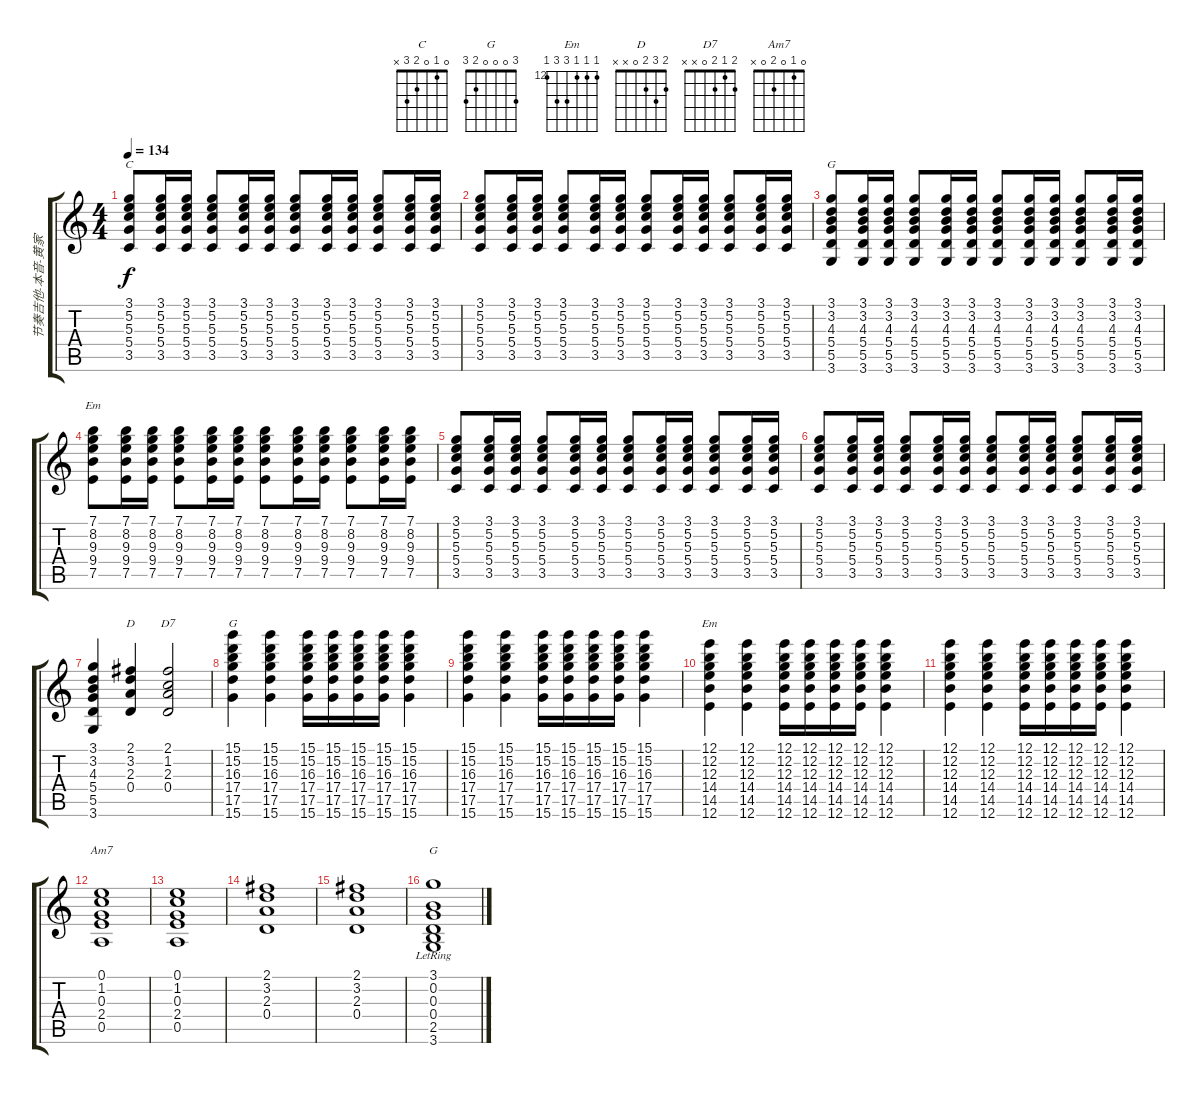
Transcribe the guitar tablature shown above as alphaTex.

\track ("节奏吉他-本音-黄家驹" "节奏吉他-本音-黄家") {instrument electricguitarclean}
\staff {score tabs}
\tuning (E4 B3 G3 D3 A2 E2) {hide}
\chord ("C" 0 1 0 2 3 x)
\chord ("G" 3 3 4 5 5 3)
\chord ("Em" 7 8 9 9 7 x) {firstfret 7}
\chord ("D" 2 3 2 0 x x)
\chord ("D7" 2 1 2 0 x x)
\chord ("G" 15 15 16 17 17 15) {firstfret 15}
\chord ("Em" 12 12 12 14 14 12) {firstfret 12}
\chord ("Am7" 0 1 0 2 0 x)
\chord ("G" 3 0 0 0 2 3)
\ts (4 4)
\tempo 134
\clef g2
\ks c
(3.1 5.2 5.3 5.4 3.5).8{ch "C" dy f} (3.1 5.2 5.3 5.4 3.5).16 (3.1 5.2 5.3 5.4 3.5).16 (3.1 5.2 5.3 5.4 3.5).8 (3.1 5.2 5.3 5.4 3.5).16 (3.1 5.2 5.3 5.4 3.5).16 (3.1 5.2 5.3 5.4 3.5).8 (3.1 5.2 5.3 5.4 3.5).16 (3.1 5.2 5.3 5.4 3.5).16 (3.1 5.2 5.3 5.4 3.5).8 (3.1 5.2 5.3 5.4 3.5).16 (3.1 5.2 5.3 5.4 3.5).16 |
(3.1 5.2 5.3 5.4 3.5).8 (3.1 5.2 5.3 5.4 3.5).16 (3.1 5.2 5.3 5.4 3.5).16 (3.1 5.2 5.3 5.4 3.5).8 (3.1 5.2 5.3 5.4 3.5).16 (3.1 5.2 5.3 5.4 3.5).16 (3.1 5.2 5.3 5.4 3.5).8 (3.1 5.2 5.3 5.4 3.5).16 (3.1 5.2 5.3 5.4 3.5).16 (3.1 5.2 5.3 5.4 3.5).8 (3.1 5.2 5.3 5.4 3.5).16 (3.1 5.2 5.3 5.4 3.5).16 |
(3.1 3.2 4.3 5.4 5.5 3.6).8{ch "G"} (3.1 3.2 4.3 5.4 5.5 3.6).16 (3.1 3.2 4.3 5.4 5.5 3.6).16 (3.1 3.2 4.3 5.4 5.5 3.6).8 (3.1 3.2 4.3 5.4 5.5 3.6).16 (3.1 3.2 4.3 5.4 5.5 3.6).16 (3.1 3.2 4.3 5.4 5.5 3.6).8 (3.1 3.2 4.3 5.4 5.5 3.6).16 (3.1 3.2 4.3 5.4 5.5 3.6).16 (3.1 3.2 4.3 5.4 5.5 3.6).8 (3.1 3.2 4.3 5.4 5.5 3.6).16 (3.1 3.2 4.3 5.4 5.5 3.6).16 |
(7.1 8.2 9.3 9.4 7.5).8{ch "Em"} (7.1 8.2 9.3 9.4 7.5).16 (7.1 8.2 9.3 9.4 7.5).16 (7.1 8.2 9.3 9.4 7.5).8 (7.1 8.2 9.3 9.4 7.5).16 (7.1 8.2 9.3 9.4 7.5).16 (7.1 8.2 9.3 9.4 7.5).8 (7.1 8.2 9.3 9.4 7.5).16 (7.1 8.2 9.3 9.4 7.5).16 (7.1 8.2 9.3 9.4 7.5).8 (7.1 8.2 9.3 9.4 7.5).16 (7.1 8.2 9.3 9.4 7.5).16 |
(3.1 5.2 5.3 5.4 3.5).8 (3.1 5.2 5.3 5.4 3.5).16 (3.1 5.2 5.3 5.4 3.5).16 (3.1 5.2 5.3 5.4 3.5).8 (3.1 5.2 5.3 5.4 3.5).16 (3.1 5.2 5.3 5.4 3.5).16 (3.1 5.2 5.3 5.4 3.5).8 (3.1 5.2 5.3 5.4 3.5).16 (3.1 5.2 5.3 5.4 3.5).16 (3.1 5.2 5.3 5.4 3.5).8 (3.1 5.2 5.3 5.4 3.5).16 (3.1 5.2 5.3 5.4 3.5).16 |
(3.1 5.2 5.3 5.4 3.5).8 (3.1 5.2 5.3 5.4 3.5).16 (3.1 5.2 5.3 5.4 3.5).16 (3.1 5.2 5.3 5.4 3.5).8 (3.1 5.2 5.3 5.4 3.5).16 (3.1 5.2 5.3 5.4 3.5).16 (3.1 5.2 5.3 5.4 3.5).8 (3.1 5.2 5.3 5.4 3.5).16 (3.1 5.2 5.3 5.4 3.5).16 (3.1 5.2 5.3 5.4 3.5).8 (3.1 5.2 5.3 5.4 3.5).16 (3.1 5.2 5.3 5.4 3.5).16 |
(3.1 3.2 4.3 5.4 5.5 3.6).4 (2.1 3.2 2.3 0.4).4{ch "D"} (2.1 1.2 2.3 0.4).2{ch "D7"} |
(15.1 15.2 16.3 17.4 17.5 15.6).4{ch "G"} (15.1 15.2 16.3 17.4 17.5 15.6).4 (15.1 15.2 16.3 17.4 17.5 15.6).16 (15.1 15.2 16.3 17.4 17.5 15.6).16 (15.1 15.2 16.3 17.4 17.5 15.6).16 (15.1 15.2 16.3 17.4 17.5 15.6).16 (15.1 15.2 16.3 17.4 17.5 15.6).4 |
(15.1 15.2 16.3 17.4 17.5 15.6).4 (15.1 15.2 16.3 17.4 17.5 15.6).4 (15.1 15.2 16.3 17.4 17.5 15.6).16 (15.1 15.2 16.3 17.4 17.5 15.6).16 (15.1 15.2 16.3 17.4 17.5 15.6).16 (15.1 15.2 16.3 17.4 17.5 15.6).16 (15.1 15.2 16.3 17.4 17.5 15.6).4 |
(12.1 12.2 12.3 14.4 14.5 12.6).4{ch "Em"} (12.1 12.2 12.3 14.4 14.5 12.6).4 (12.1 12.2 12.3 14.4 14.5 12.6).16 (12.1 12.2 12.3 14.4 14.5 12.6).16 (12.1 12.2 12.3 14.4 14.5 12.6).16 (12.1 12.2 12.3 14.4 14.5 12.6).16 (12.1 12.2 12.3 14.4 14.5 12.6).4 |
(12.1 12.2 12.3 14.4 14.5 12.6).4 (12.1 12.2 12.3 14.4 14.5 12.6).4 (12.1 12.2 12.3 14.4 14.5 12.6).16 (12.1 12.2 12.3 14.4 14.5 12.6).16 (12.1 12.2 12.3 14.4 14.5 12.6).16 (12.1 12.2 12.3 14.4 14.5 12.6).16 (12.1 12.2 12.3 14.4 14.5 12.6).4 |
(0.1 1.2 0.3 2.4 0.5).1{ch "Am7"} |
(0.1 1.2 0.3 2.4 0.5).1 |
(2.1 3.2 2.3 0.4).1 |
(2.1 3.2 2.3 0.4).1 |
(3.1{lr} 0.2 0.3 0.4 2.5 3.6).1{ch "G"}
